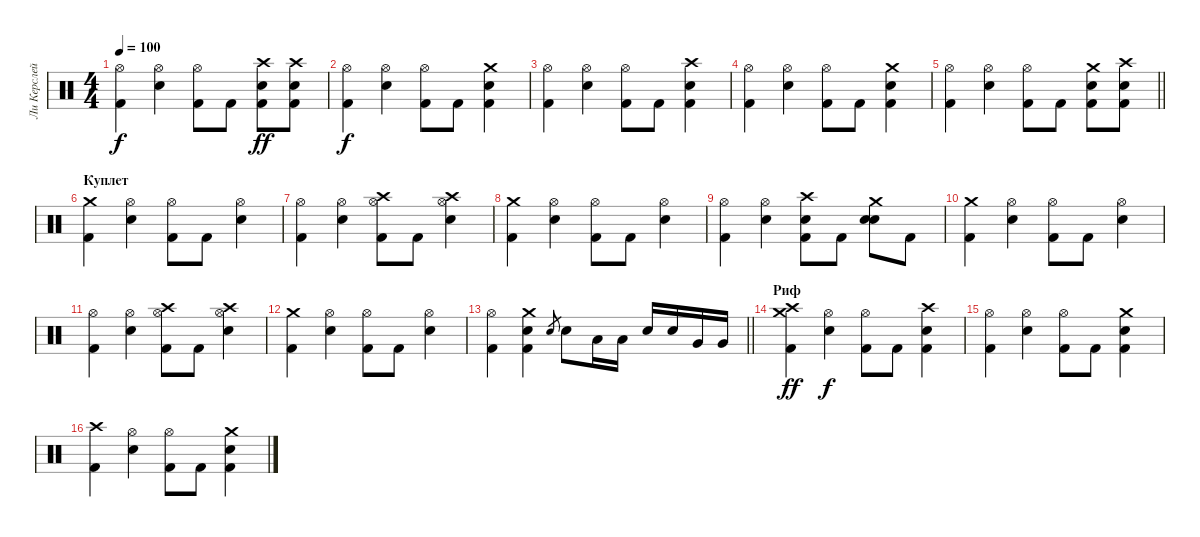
\track ("Ли Керслейк" "Ли Керслей") {instrument percussion}
\staff {score}
\articulation defaults
\ts (4 4)
\tempo 100
\clef neutral
\ks c
("Hi-Hat (open)" "Kick (hit) 2").4{dy f} ("Hi-Hat (open)" "Snare (hit) 2").4 ("Hi-Hat (open)" "Kick (hit) 2").8 "Kick (hit) 2".8 ("Crash high (hit)" "Snare (hit) 2" "Kick (hit) 2").8{dy ff} ("Crash high (hit)" "Snare (hit) 2" "Kick (hit) 2").8 |
("Hi-Hat (open)" "Kick (hit) 2").4{dy f} ("Hi-Hat (open)" "Snare (hit) 2").4 ("Hi-Hat (open)" "Kick (hit) 2").8 "Kick (hit) 2".8 ("Crash medium (hit)" "Snare (hit) 2" "Kick (hit) 2").4 |
("Hi-Hat (open)" "Kick (hit) 2").4 ("Hi-Hat (open)" "Snare (hit) 2").4 ("Hi-Hat (open)" "Kick (hit) 2").8 "Kick (hit) 2".8 ("Crash high (hit)" "Snare (hit) 2" "Kick (hit) 2").4 |
("Hi-Hat (open)" "Kick (hit) 2").4 ("Hi-Hat (open)" "Snare (hit) 2").4 ("Hi-Hat (open)" "Kick (hit) 2").8 "Kick (hit) 2".8 ("Crash medium (hit)" "Snare (hit) 2" "Kick (hit) 2").4 |
\barLineRight lightlight
("Hi-Hat (open)" "Kick (hit) 2").4 ("Hi-Hat (open)" "Snare (hit) 2").4 ("Hi-Hat (open)" "Kick (hit) 2").8 "Kick (hit) 2".8 ("Crash medium (hit)" "Snare (hit) 2" "Kick (hit) 2").8 ("Crash high (hit)" "Snare (hit) 2" "Kick (hit) 2").8 |
\section ("" "Куплет")
("Kick (hit) 2" "Crash medium (hit)").4 ("Snare (hit) 2" "Hi-Hat (open)").4 ("Kick (hit) 2" "Hi-Hat (open)").8 "Kick (hit) 2".8 ("Snare (hit) 2" "Hi-Hat (open)").4 |
("Kick (hit) 2" "Hi-Hat (open)").4 ("Snare (hit) 2" "Hi-Hat (open)").4 ("Kick (hit) 2" "Hi-Hat (open)" "Crash high (hit)").8 "Kick (hit) 2".8 ("Hi-Hat (open)" "Snare (hit) 2" "Crash high (hit)").4 |
("Kick (hit) 2" "Crash medium (hit)").4 ("Snare (hit) 2" "Hi-Hat (open)").4 ("Kick (hit) 2" "Hi-Hat (open)").8 "Kick (hit) 2".8 ("Snare (hit) 2" "Hi-Hat (open)").4 |
("Kick (hit) 2" "Hi-Hat (open)").4 ("Snare (hit) 2" "Hi-Hat (open)").4 ("Crash high (hit)" "Snare (hit) 2" "Kick (hit) 2").8 "Kick (hit) 2".8 ("Crash medium (hit)" "Snare (hit) 2" "Snare (hit) 2").8 "Kick (hit) 2".8 |
("Kick (hit) 2" "Crash medium (hit)").4 ("Snare (hit) 2" "Hi-Hat (open)").4 ("Kick (hit) 2" "Hi-Hat (open)").8 "Kick (hit) 2".8 ("Snare (hit) 2" "Hi-Hat (open)").4 |
("Kick (hit) 2" "Hi-Hat (open)").4 ("Snare (hit) 2" "Hi-Hat (open)").4 ("Kick (hit) 2" "Hi-Hat (open)" "Crash high (hit)").8 "Kick (hit) 2".8 ("Hi-Hat (open)" "Snare (hit) 2" "Crash high (hit)").4 |
("Kick (hit) 2" "Crash medium (hit)").4 ("Snare (hit) 2" "Hi-Hat (open)").4 ("Kick (hit) 2" "Hi-Hat (open)").8 "Kick (hit) 2".8 ("Snare (hit) 2" "Hi-Hat (open)").4 |
\barLineRight lightlight
("Kick (hit) 2" "Hi-Hat (open)").4 ("Crash medium (hit)" "Snare (hit) 2" "Kick (hit) 2").4 "Snare (hit) 2".8{gr} "Snare (hit) 2".8 "Low Tom (hit)".16 "Low Tom (hit)".16 "Snare (hit) 2".16 "Snare (hit) 2".16 "Very Low Tom (hit)".16 "Very Low Tom (hit)".16 |
\section ("" "Риф")
("Crash high (hit)" "Crash medium (hit)" "Kick (hit) 2").4{dy ff} ("Hi-Hat (open)" "Snare (hit) 2").4{dy f} ("Hi-Hat (open)" "Kick (hit) 2").8 "Kick (hit) 2".8 ("Crash high (hit)" "Snare (hit) 2" "Kick (hit) 2").4 |
("Hi-Hat (open)" "Kick (hit) 2").4 ("Hi-Hat (open)" "Snare (hit) 2").4 ("Hi-Hat (open)" "Kick (hit) 2").8 "Kick (hit) 2".8 ("Crash medium (hit)" "Snare (hit) 2" "Kick (hit) 2").4 |
("Crash high (hit)" "Kick (hit) 2").4 ("Hi-Hat (open)" "Snare (hit) 2").4 ("Hi-Hat (open)" "Kick (hit) 2").8 "Kick (hit) 2".8 ("Crash medium (hit)" "Snare (hit) 2" "Kick (hit) 2").4
